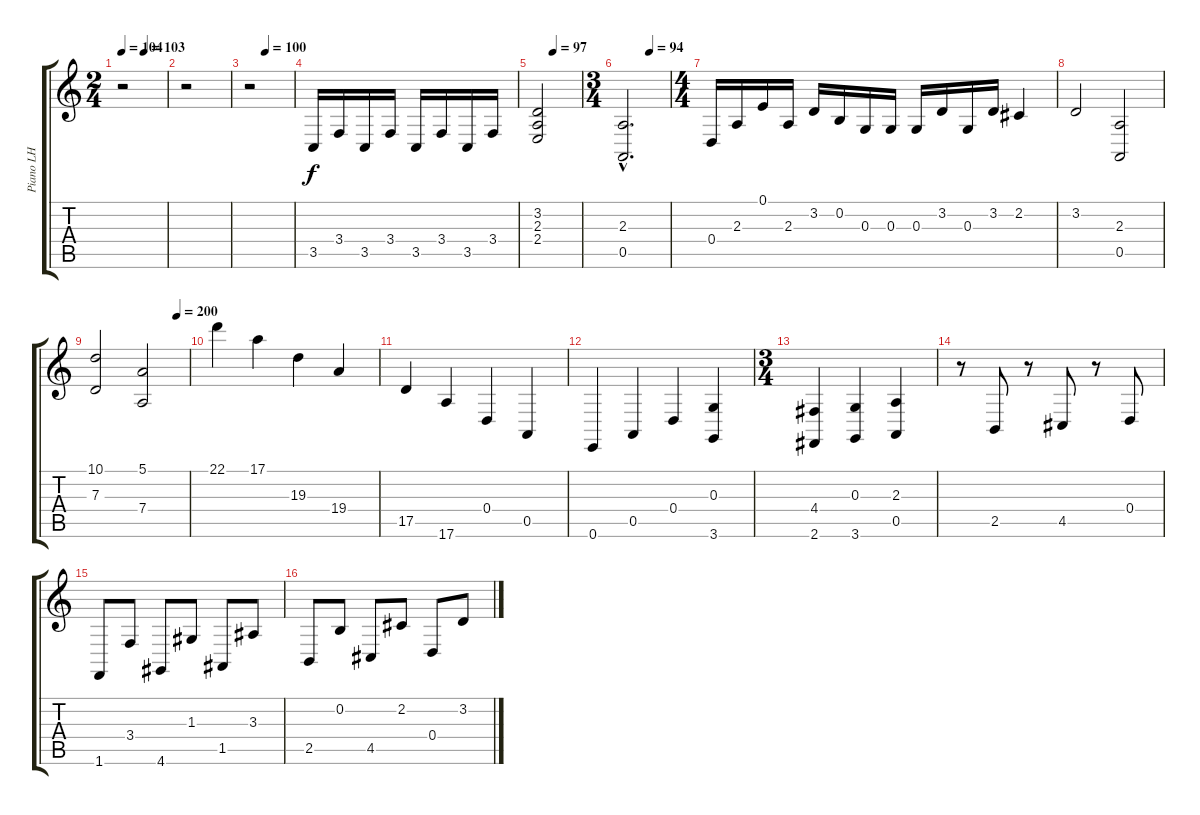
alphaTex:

\track ("Piano LH" "Piano LH") {instrument acousticgrandpiano}
\staff {score tabs}
\tuning (E4 B3 G3 D3 A2 E2) {hide}
\ts (2 4)
\tempo 104
\tempo (103 0.5)
\clef g2
\ks c
r.2{dy f} |
r.2 |
\tempo (100 0.375)
r.2 |
3.5.16 3.4.16 3.5.16 3.4.16 3.5.16 3.4.16 3.5.16 3.4.16 |
\tempo (97 0.375)
(3.2 2.3 2.4).2 |
\ts (3 4)
\tempo (94 0.5833333333333334)
(2.3{hac} 0.5{hac}).2{d} |
\ts (4 4)
0.4.16 2.3.16 0.1.16 2.3.16 3.2.16 0.2.16 0.3.16 0.3.16 0.3.16 3.2.16 0.3.16 3.2.16 2.2.4 |
3.2.2 (2.3 0.5).2 |
\tempo (200 0.875)
(10.1 7.3).2 (5.1 7.4).2 |
22.1.4 17.1.4 19.3.4 19.4.4 |
17.5.4 17.6.4 0.4.4 0.5.4 |
0.6.4 0.5.4 0.4.4 (0.3 3.6).4 |
\ts (3 4)
(4.4 2.6).4 (0.3 3.6).4 (2.3 0.5).4 |
r.8 2.5.8 r.8 4.5.8 r.8 0.4.8 |
1.6.8 3.4.8 4.6.8 1.3.8 1.5.8 3.3.8 |
2.5.8 0.2.8 4.5.8 2.2.8 0.4.8 3.2.8
